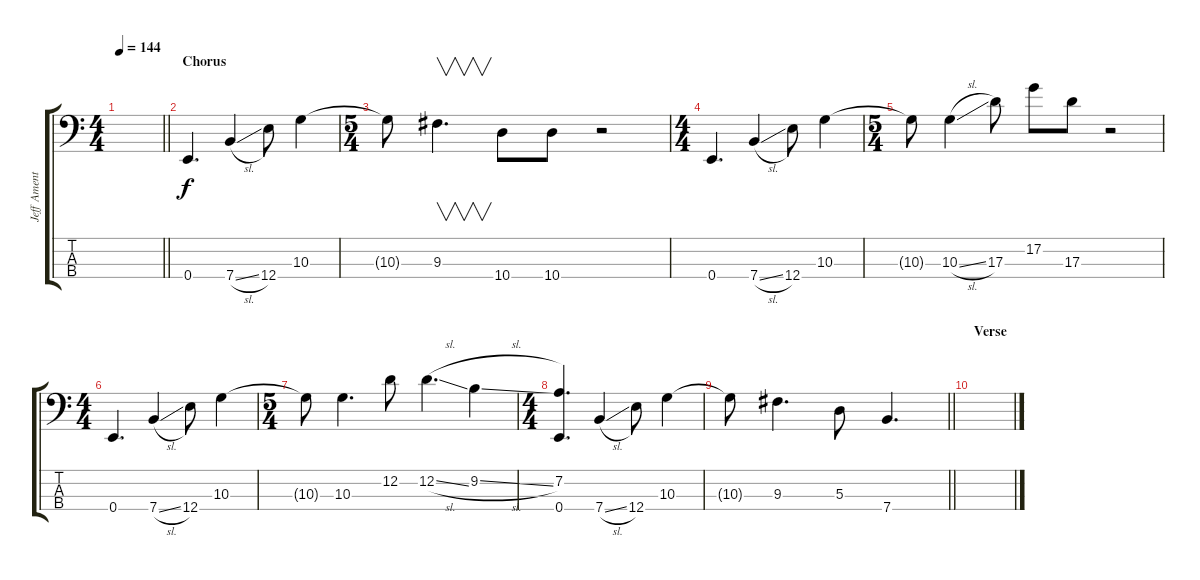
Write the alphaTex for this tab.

\track ("Jeff Ament" "Jeff Ament") {instrument electricbassfinger}
\staff {score tabs}
\tuning (G2 D2 A1 E1) {hide}
\ts (4 4)
\tempo 144
\clef f4
\barLineRight lightlight
\ks c
|
\section ("" "Chorus")
0.4.4{d} 7.4{sl}.4 12.4.8 10.3.4 |
\ts (5 4)
10.3{t}.8 9.3.4{v d} 10.4.8 10.4.8 r.2 |
\ts (4 4)
0.4.4{d} 7.4{sl}.4 12.4.8 10.3.4 |
\ts (5 4)
10.3{t}.8 10.3{sl}.4 17.3.8 17.2.8 17.3.8 r.2 |
\ts (4 4)
0.4.4{d} 7.4{sl}.4 12.4.8 10.3.4 |
\ts (5 4)
10.3{t}.8 10.3.4{d} 12.2.8 12.2{sl}.4{d} 9.2{sl}.4 |
\ts (4 4)
(7.2 0.4).4{d} 7.4{sl}.4 12.4.8 10.3.4 |
\barLineRight lightlight
10.3{t}.8 9.3.4{d} 5.3.8 7.4.4{d} |
\section ("" "Verse")
